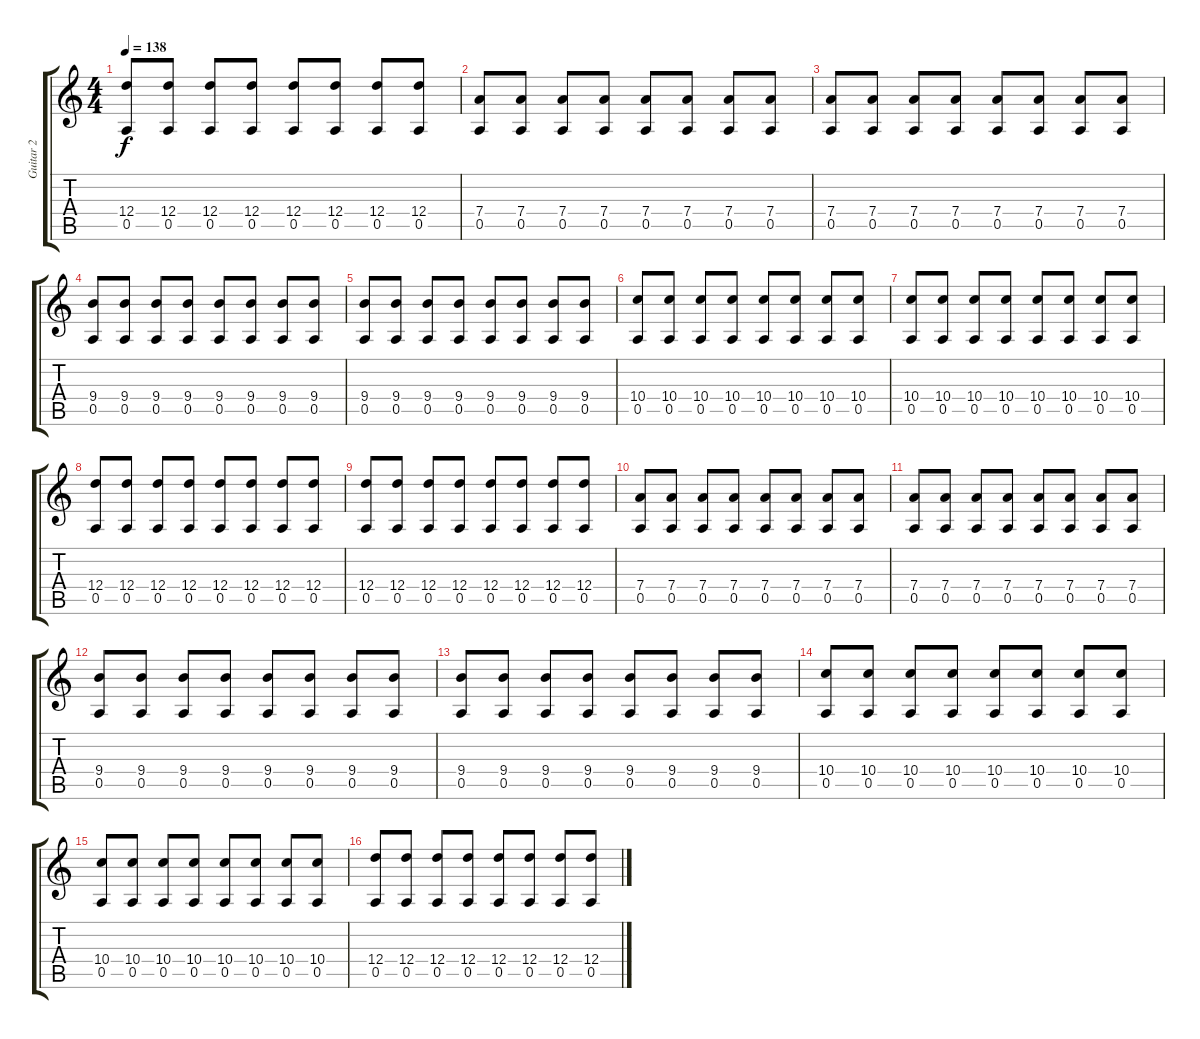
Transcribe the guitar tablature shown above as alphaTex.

\track ("Guitar 2" "Guitar 2") {instrument overdrivenguitar}
\staff {score tabs}
\tuning (E4 B3 G3 D3 A2 E2) {hide}
\ts (4 4)
\tempo 138
\clef g2
\ks c
(12.4 0.5).8{dy f} (12.4 0.5).8 (12.4 0.5).8 (12.4 0.5).8 (12.4 0.5).8 (12.4 0.5).8 (12.4 0.5).8 (12.4 0.5).8 |
(7.4 0.5).8 (7.4 0.5).8 (7.4 0.5).8 (7.4 0.5).8 (7.4 0.5).8 (7.4 0.5).8 (7.4 0.5).8 (7.4 0.5).8 |
(7.4 0.5).8 (7.4 0.5).8 (7.4 0.5).8 (7.4 0.5).8 (7.4 0.5).8 (7.4 0.5).8 (7.4 0.5).8 (7.4 0.5).8 |
(9.4 0.5).8 (9.4 0.5).8 (9.4 0.5).8 (9.4 0.5).8 (9.4 0.5).8 (9.4 0.5).8 (9.4 0.5).8 (9.4 0.5).8 |
(9.4 0.5).8 (9.4 0.5).8 (9.4 0.5).8 (9.4 0.5).8 (9.4 0.5).8 (9.4 0.5).8 (9.4 0.5).8 (9.4 0.5).8 |
(10.4 0.5).8 (10.4 0.5).8 (10.4 0.5).8 (10.4 0.5).8 (10.4 0.5).8 (10.4 0.5).8 (10.4 0.5).8 (10.4 0.5).8 |
(10.4 0.5).8 (10.4 0.5).8 (10.4 0.5).8 (10.4 0.5).8 (10.4 0.5).8 (10.4 0.5).8 (10.4 0.5).8 (10.4 0.5).8 |
(12.4 0.5).8 (12.4 0.5).8 (12.4 0.5).8 (12.4 0.5).8 (12.4 0.5).8 (12.4 0.5).8 (12.4 0.5).8 (12.4 0.5).8 |
(12.4 0.5).8 (12.4 0.5).8 (12.4 0.5).8 (12.4 0.5).8 (12.4 0.5).8 (12.4 0.5).8 (12.4 0.5).8 (12.4 0.5).8 |
(7.4 0.5).8 (7.4 0.5).8 (7.4 0.5).8 (7.4 0.5).8 (7.4 0.5).8 (7.4 0.5).8 (7.4 0.5).8 (7.4 0.5).8 |
(7.4 0.5).8 (7.4 0.5).8 (7.4 0.5).8 (7.4 0.5).8 (7.4 0.5).8 (7.4 0.5).8 (7.4 0.5).8 (7.4 0.5).8 |
(9.4 0.5).8 (9.4 0.5).8 (9.4 0.5).8 (9.4 0.5).8 (9.4 0.5).8 (9.4 0.5).8 (9.4 0.5).8 (9.4 0.5).8 |
(9.4 0.5).8 (9.4 0.5).8 (9.4 0.5).8 (9.4 0.5).8 (9.4 0.5).8 (9.4 0.5).8 (9.4 0.5).8 (9.4 0.5).8 |
(10.4 0.5).8 (10.4 0.5).8 (10.4 0.5).8 (10.4 0.5).8 (10.4 0.5).8 (10.4 0.5).8 (10.4 0.5).8 (10.4 0.5).8 |
(10.4 0.5).8 (10.4 0.5).8 (10.4 0.5).8 (10.4 0.5).8 (10.4 0.5).8 (10.4 0.5).8 (10.4 0.5).8 (10.4 0.5).8 |
(12.4 0.5).8 (12.4 0.5).8 (12.4 0.5).8 (12.4 0.5).8 (12.4 0.5).8 (12.4 0.5).8 (12.4 0.5).8 (12.4 0.5).8
